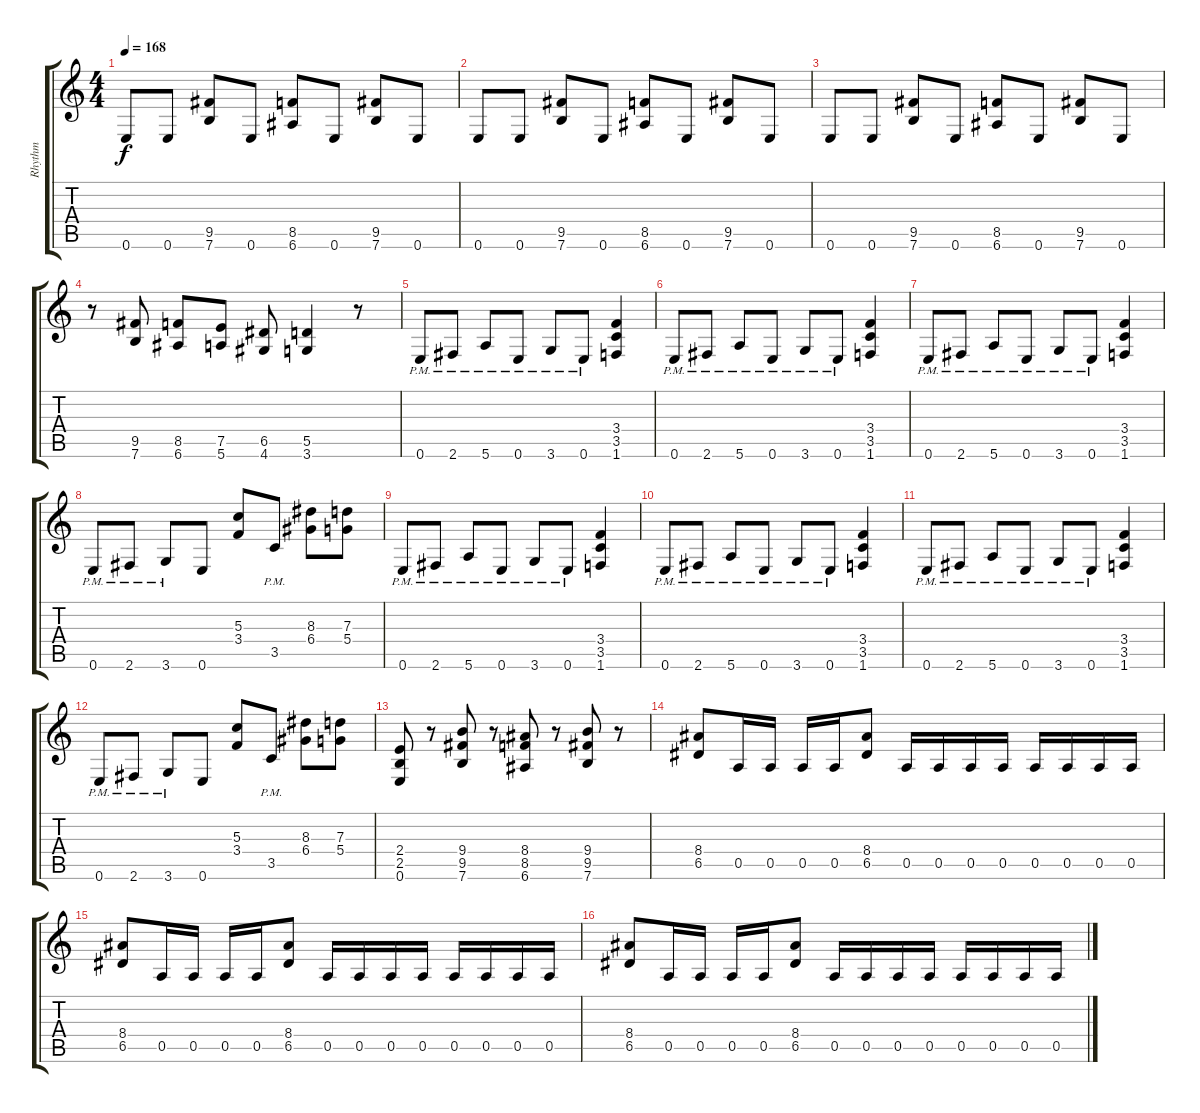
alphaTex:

\track ("Rhythm" "Rhythm") {instrument distortionguitar}
\staff {score tabs}
\tuning (E4 B3 G3 D3 A2 E2) {hide}
\ts (4 4)
\tempo 168
\clef g2
\ks c
0.6.8{dy f} 0.6.8 (9.5 7.6).8 0.6.8 (8.5 6.6).8 0.6.8 (9.5 7.6).8 0.6.8 |
0.6.8 0.6.8 (9.5 7.6).8 0.6.8 (8.5 6.6).8 0.6.8 (9.5 7.6).8 0.6.8 |
0.6.8 0.6.8 (9.5 7.6).8 0.6.8 (8.5 6.6).8 0.6.8 (9.5 7.6).8 0.6.8 |
r.8 (9.5 7.6).8 (8.5 6.6).8 (7.5 5.6).8 (6.5 4.6).8 (5.5 3.6).4 r.8 |
0.6{pm}.8 2.6{pm}.8 5.6{pm}.8 0.6{pm}.8 3.6{pm}.8 0.6{pm}.8 (3.4 3.5 1.6).4 |
0.6{pm}.8 2.6{pm}.8 5.6{pm}.8 0.6{pm}.8 3.6{pm}.8 0.6{pm}.8 (3.4 3.5 1.6).4 |
0.6{pm}.8 2.6{pm}.8 5.6{pm}.8 0.6{pm}.8 3.6{pm}.8 0.6{pm}.8 (3.4 3.5 1.6).4 |
0.6{pm}.8 2.6{pm}.8 3.6{pm}.8 0.6.8 (5.3 3.4).8 3.5{pm}.8 (8.3 6.4).8 (7.3 5.4).8 |
0.6{pm}.8 2.6{pm}.8 5.6{pm}.8 0.6{pm}.8 3.6{pm}.8 0.6{pm}.8 (3.4 3.5 1.6).4 |
0.6{pm}.8 2.6{pm}.8 5.6{pm}.8 0.6{pm}.8 3.6{pm}.8 0.6{pm}.8 (3.4 3.5 1.6).4 |
0.6{pm}.8 2.6{pm}.8 5.6{pm}.8 0.6{pm}.8 3.6{pm}.8 0.6{pm}.8 (3.4 3.5 1.6).4 |
0.6{pm}.8 2.6{pm}.8 3.6{pm}.8 0.6.8 (5.3 3.4).8 3.5{pm}.8 (8.3 6.4).8 (7.3 5.4).8 |
(2.4 2.5 0.6).8 r.8 (9.4 9.5 7.6).8 r.8 (8.4 8.5 6.6).8 r.8 (9.4 9.5 7.6).8 r.8 |
(8.4 6.5).8 0.5.16 0.5.16 0.5.16 0.5.16 (8.4 6.5).8 0.5.16 0.5.16 0.5.16 0.5.16 0.5.16 0.5.16 0.5.16 0.5.16 |
(8.4 6.5).8 0.5.16 0.5.16 0.5.16 0.5.16 (8.4 6.5).8 0.5.16 0.5.16 0.5.16 0.5.16 0.5.16 0.5.16 0.5.16 0.5.16 |
(8.4 6.5).8 0.5.16 0.5.16 0.5.16 0.5.16 (8.4 6.5).8 0.5.16 0.5.16 0.5.16 0.5.16 0.5.16 0.5.16 0.5.16 0.5.16
